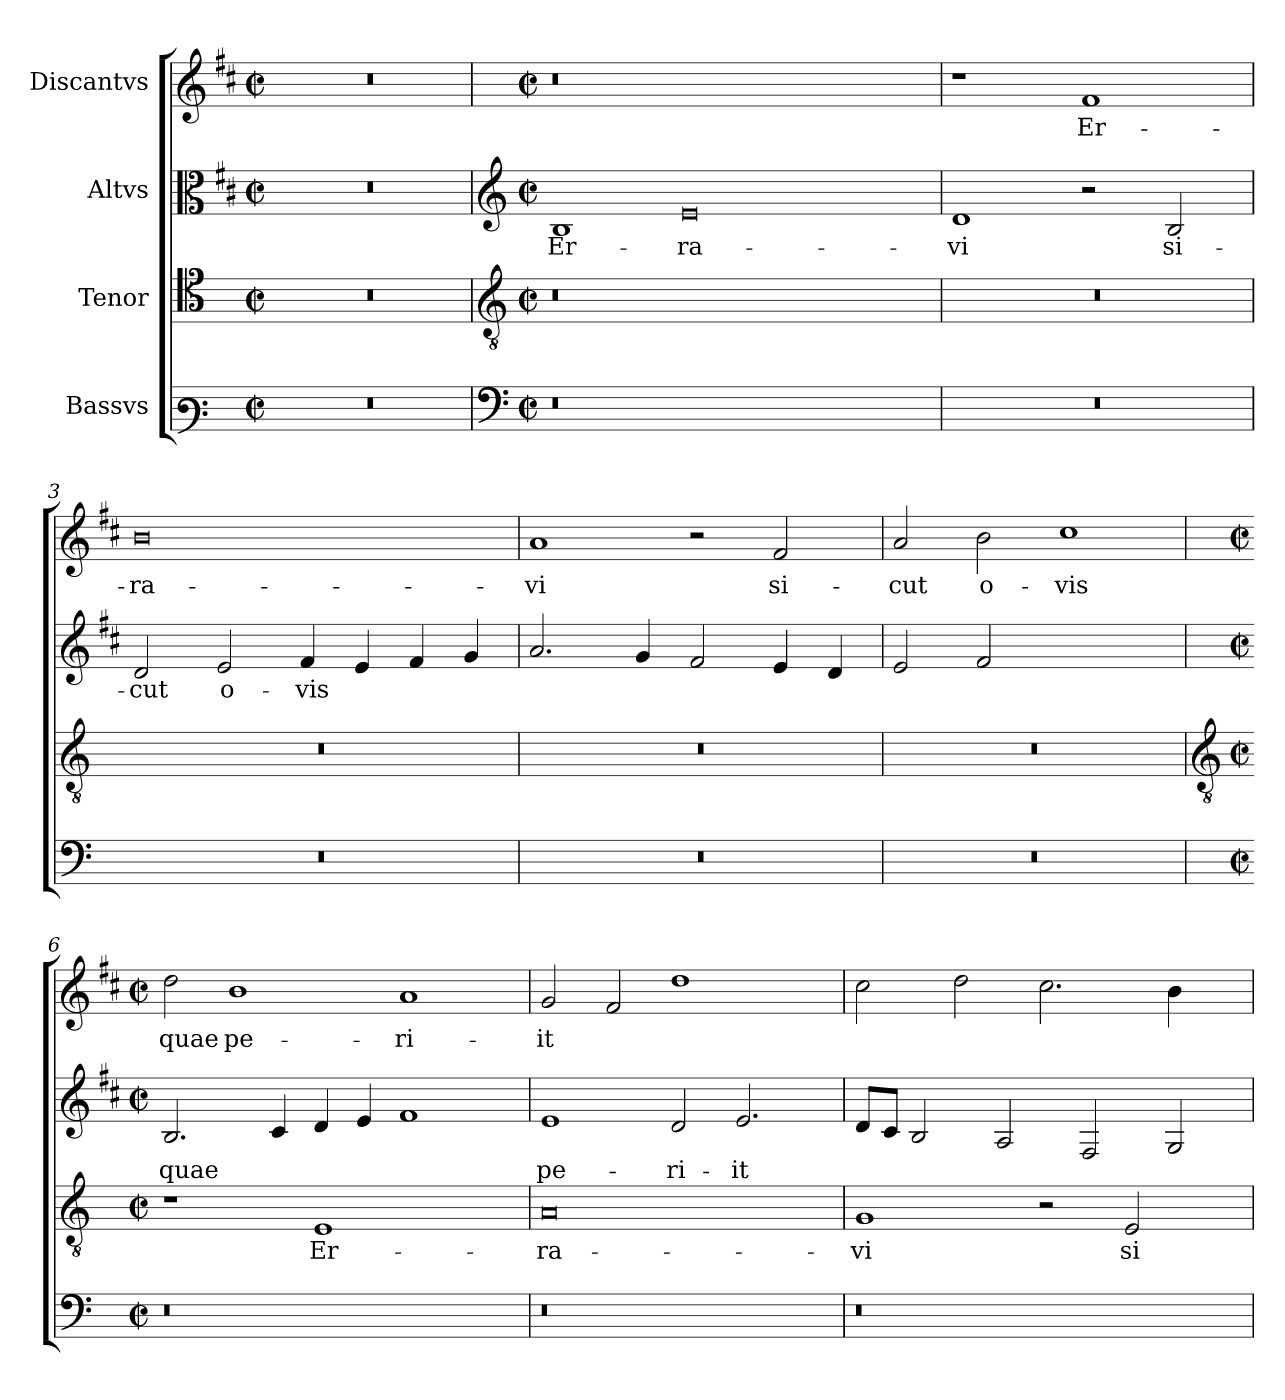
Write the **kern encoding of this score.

**kern	**kern	**text	**kern	**text	**kern	**text
*part4	*part3	*part3	*part2	*part2	*part1	*part1
*staff4	*staff3	*staff3	*staff2	*staff2	*staff1	*staff1
*I"Bassvs	*I"Tenor	*	*I"Altvs	*	*I"Discantvs	*
*clefF3	*clefC4	*	*clefC3	*	*clefG2	*
*ITrd8c14	*	*	*ITrd1c2	*	*ITrd1c2	*
*k[]	*k[]	*	*k[]	*	*k[]	*
*C:	*C:	*	*C:	*	*C:	*
*M4/2	*M4/2	*	*M4/2	*	*M4/2	*
*met(c|)	*met(c|)	*	*met(c|)	*	*met(c|)	*
=	=	=	=	=	=	=
0r	0r	.	0r	.	0r	.
!!LO:LB:g=z
=1	=1	=1	=1	=1	=1	=1
*clefF4	*clefGv2	*	*clefG2	*	*	*
*M4/2	*M4/2	*	*M4/2	*	*M4/2	*
*met(c|)	*met(c|)	*	*met(c|)	*	*met(c|)	*
!	!	!	!	!LO:LY:b	!	!
0r	0r	.	1A	Er-	0r	.
!	!	!	!	!LO:LY:b	!	!
.	.	.	0d	-ra-	.	.
1ryy	1ryy	.	.	.	1ryy	.
=2	=2	=2	=2	=2	=2	=2
!	!	!	!	!LO:LY:b	!	!
0r	0r	.	1c	-vi	1r	.
!	!	!	!	!	!	!LO:LY:b
.	.	.	2r	.	1e	Er-
!	!	!	!	!LO:LY:b	!	!
.	.	.	2A	si-	.	.
=3	=3	=3	=3	=3	=3	=3
!	!	!	!	!LO:LY:b	!	!LO:LY:b
0r	0r	.	2c	-cut	0a	-ra-
!	!	!	!	!LO:LY:b	!	!
.	.	.	2d	o-	.	.
!	!	!	!	!LO:LY:b	!	!
.	.	.	4e	-vis	.	.
.	.	.	4d	.	.	.
.	.	.	4e	.	.	.
.	.	.	4f	.	.	.
=4	=4	=4	=4	=4	=4	=4
!	!	!	!	!	!	!LO:LY:b
0r	0r	.	2.g	.	1g	-vi
.	.	.	4f	.	.	.
.	.	.	2e	.	2r	.
!	!	!	!	!	!	!LO:LY:b
.	.	.	4d	.	2e	si-
.	.	.	4c	.	.	.
=5	=5	=5	=5	=5	=5	=5
!	!	!	!	!	!	!LO:LY:b
0r	0r	.	2d	.	2g	-cut
!	!	!	!	!	!	!LO:LY:b
.	.	.	2e	.	2a	o-
!	!	!	!	!	!	!LO:LY:b
.	.	.	1ryy	.	1b	-vis
!!LO:LB:g=z
=6	=6	=6	=6	=6	=6	=6
*	*clefGv2	*	*	*	*	*
*M4/2	*M4/2	*	*M4/2	*	*M4/2	*
*met(c|)	*met(c|)	*	*met(c|)	*	*met(c|)	*
!	!	!	!	!LO:LY:b	!	!LO:LY:b
0r	1r	.	2.A	quae	2cc	quae
!	!	!	!	!	!	!LO:LY:b
.	.	.	.	.	1a	pe-
.	.	.	4B	.	.	.
!	!	!LO:LY:b	!	!	!	!
.	1E	Er-	4c	.	.	.
.	.	.	4d	.	.	.
!	!	!	!	!	!	!LO:LY:b
.	.	.	1e	.	1g	-ri-
2ryy	2ryy	.	.	.	.	.
=7	=7	=7	=7	=7	=7	=7
!	!	!LO:LY:b	!	!LO:LY:b	!	!LO:LY:b
0r	0A	-ra-	1d	pe-	2f	-it
.	.	.	.	.	2e	.
!	!	!	!	!LO:LY:b	!	!
.	.	.	2c	-ri-	1cc	.
!	!	!	!	!LO:LY:b	!	!
.	.	.	2.d	-it	.	.
4ryy	4ryy	.	.	.	4ryy	.
=8	=8	=8	=8	=8	=8	=8
!	!	!LO:LY:b	!	!	!	!
0r	1G	-vi	8cL	.	2b	.
.	.	.	8BJ	.	.	.
.	.	.	2A	.	.	.
.	.	.	.	.	2cc	.
.	.	.	2G	.	.	.
.	2r	.	.	.	2.b	.
.	.	.	2E	.	.	.
!	!	!LO:LY:b	!	!	!	!
.	2E	si-	.	.	.	.
.	.	.	2F	.	4a	.
4ryy	4ryy	.	.	.	4ryy	.
=	=	=	=	=	=	=
*-	*-	*-	*-	*-	*-	*-
